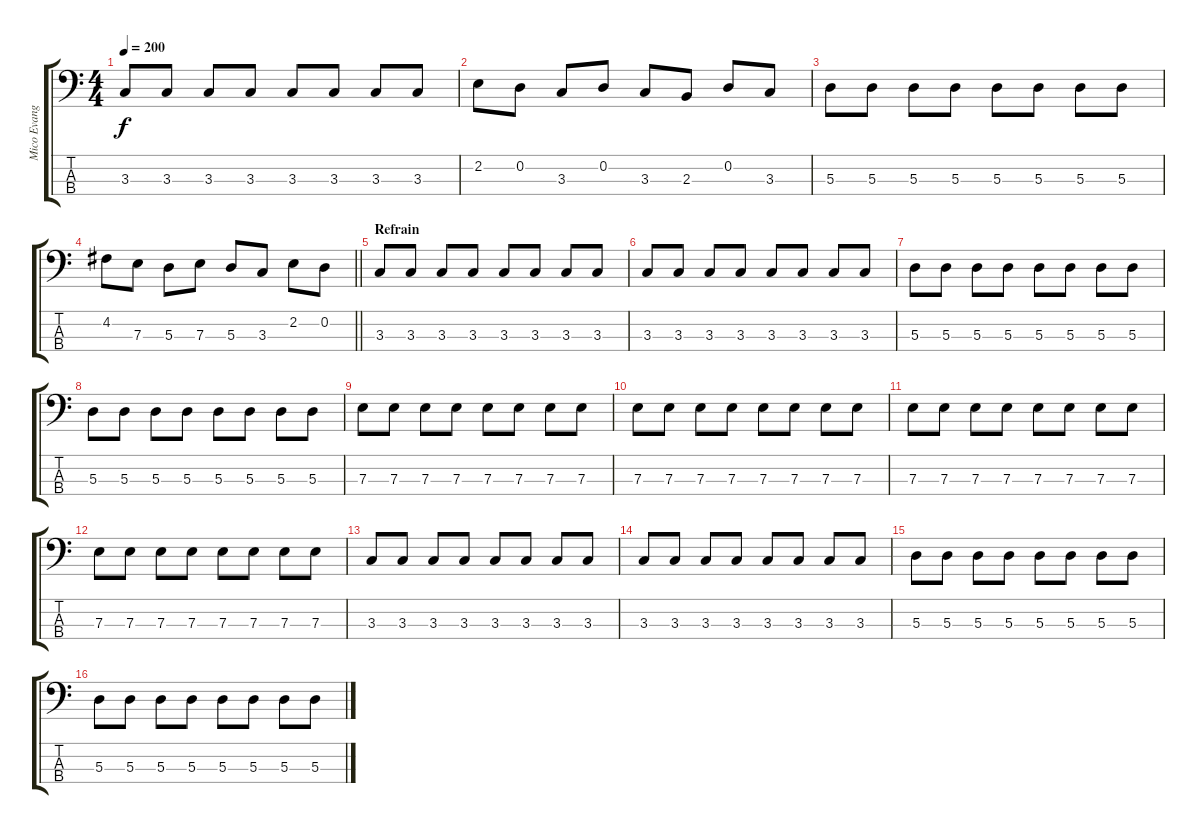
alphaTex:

\track ("Mico Evangelista (Bass)" "Mico Evang") {instrument electricbassfinger}
\staff {score tabs}
\tuning (G2 D2 A1 E1) {hide}
\ts (4 4)
\tempo 200
\clef f4
\ks c
3.3.8{dy f} 3.3.8 3.3.8 3.3.8 3.3.8 3.3.8 3.3.8 3.3.8 |
2.2.8 0.2.8 3.3.8 0.2.8 3.3.8 2.3.8 0.2.8 3.3.8 |
5.3.8 5.3.8 5.3.8 5.3.8 5.3.8 5.3.8 5.3.8 5.3.8 |
\barLineRight lightlight
4.2.8 7.3.8 5.3.8 7.3.8 5.3.8 3.3.8 2.2.8 0.2.8 |
\section ("" "Refrain")
3.3.8 3.3.8 3.3.8 3.3.8 3.3.8 3.3.8 3.3.8 3.3.8 |
3.3.8 3.3.8 3.3.8 3.3.8 3.3.8 3.3.8 3.3.8 3.3.8 |
5.3.8 5.3.8 5.3.8 5.3.8 5.3.8 5.3.8 5.3.8 5.3.8 |
5.3.8 5.3.8 5.3.8 5.3.8 5.3.8 5.3.8 5.3.8 5.3.8 |
7.3.8 7.3.8 7.3.8 7.3.8 7.3.8 7.3.8 7.3.8 7.3.8 |
7.3.8 7.3.8 7.3.8 7.3.8 7.3.8 7.3.8 7.3.8 7.3.8 |
7.3.8 7.3.8 7.3.8 7.3.8 7.3.8 7.3.8 7.3.8 7.3.8 |
7.3.8 7.3.8 7.3.8 7.3.8 7.3.8 7.3.8 7.3.8 7.3.8 |
3.3.8 3.3.8 3.3.8 3.3.8 3.3.8 3.3.8 3.3.8 3.3.8 |
3.3.8 3.3.8 3.3.8 3.3.8 3.3.8 3.3.8 3.3.8 3.3.8 |
5.3.8 5.3.8 5.3.8 5.3.8 5.3.8 5.3.8 5.3.8 5.3.8 |
5.3.8 5.3.8 5.3.8 5.3.8 5.3.8 5.3.8 5.3.8 5.3.8
